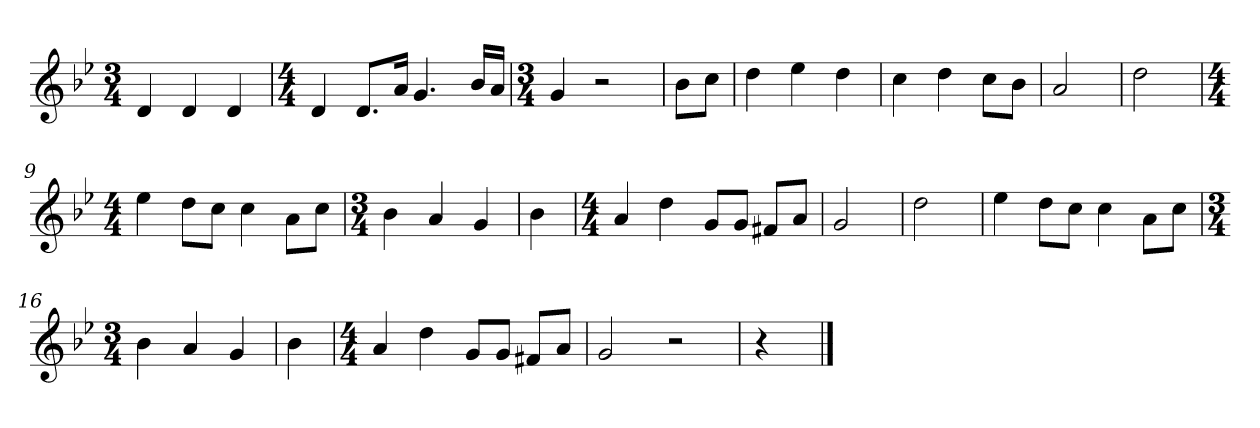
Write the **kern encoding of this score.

**kern
*part1
*staff1
*clefG2
*k[b-e-]
*g:
*M3/4
=
4d
4d
4d
=2
*M4/4
4d
8.d/L
16a/Jk
4.g
16b-/LL
16a/JJ
=3
*M3/4
4g
2r
=4
8b-\L
8cc\J
=5
4dd
4ee-
4dd
=6
4cc
4dd
8cc\L
8b-\J
=7
2a
=8
2dd
=9
*M4/4
4ee-
8dd\L
8cc\J
4cc
8a\L
8cc\J
=10
*M3/4
4b-
4a
4g
=11
4b-
=12
*M4/4
4a
4dd
8g/L
8g/J
8f#X/L
8a/J
=13
2g
=14
2dd
=15
4ee-
8dd\L
8cc\J
4cc
8a\L
8cc\J
=16
*M3/4
4b-
4a
4g
=17
4b-
=18
*M4/4
4a
4dd
8g/L
8g/J
8f#X/L
8a/J
=19
2g
2r
=20
4r
==
*-
